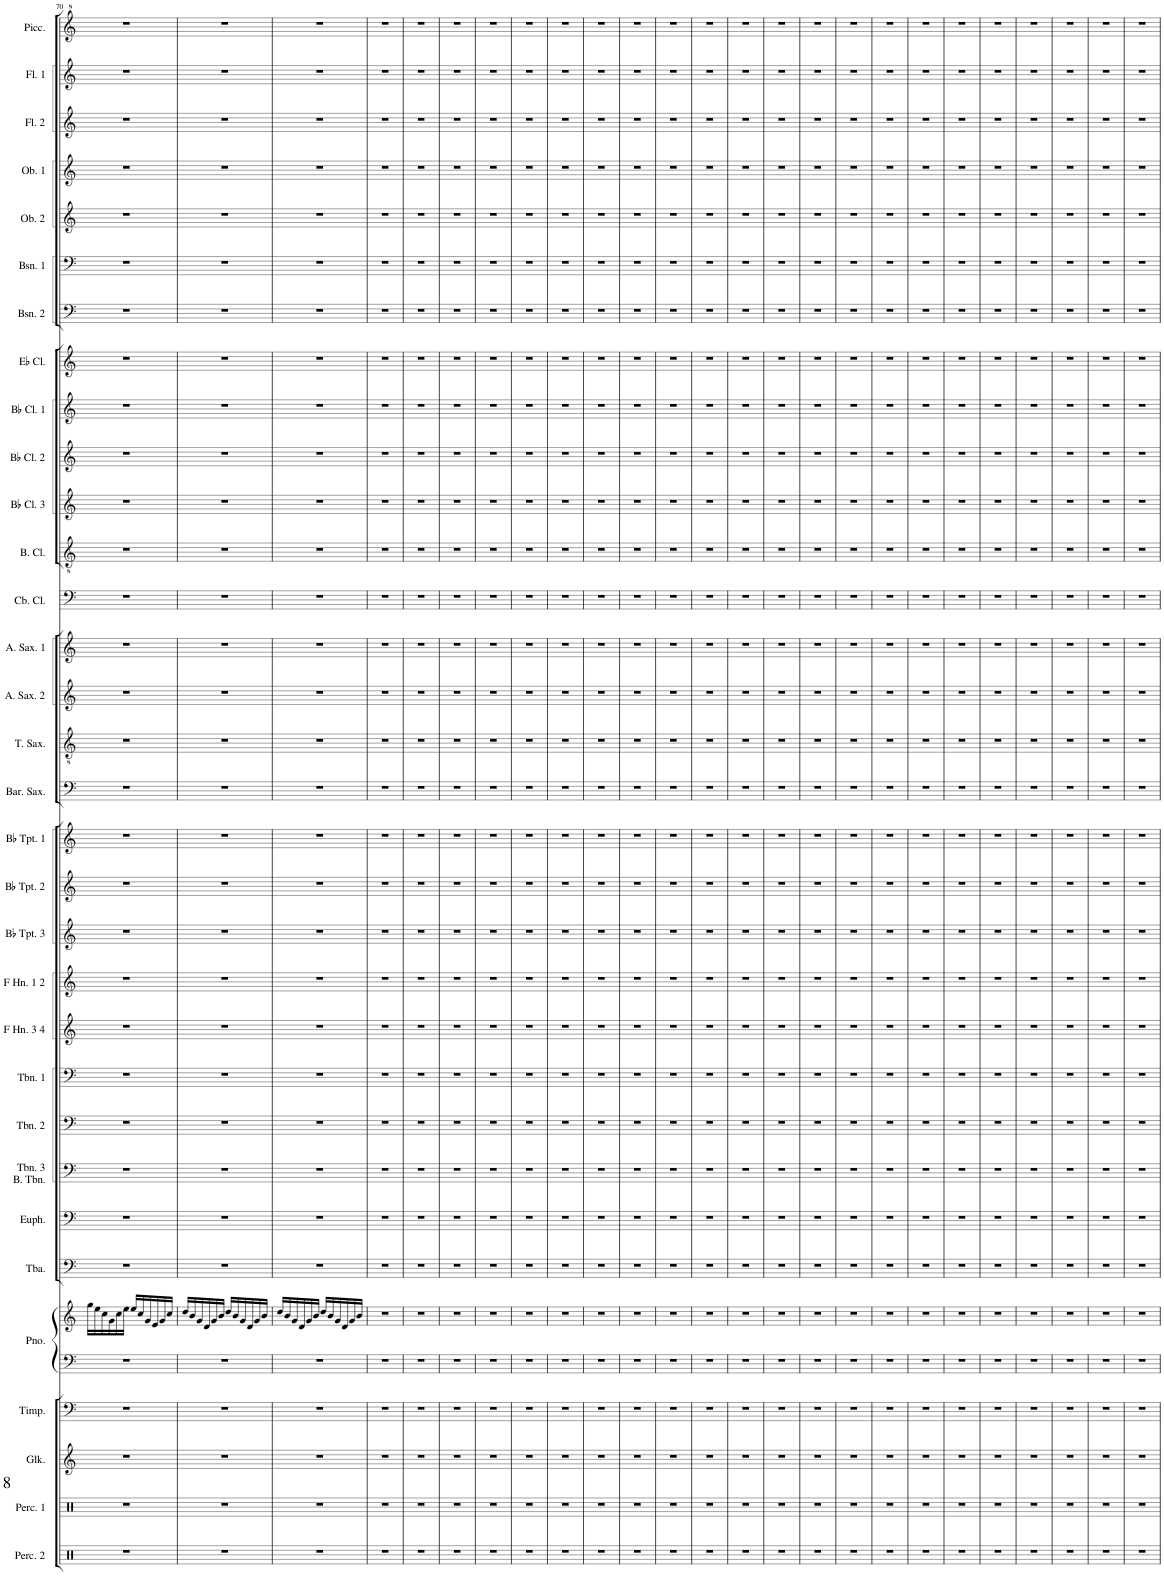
**kern	**kern	**kern	**kern	**kern	**kern	**kern	**kern	**kern	**kern	**kern	**kern	**kern	**kern	**kern	**kern	**kern	**kern	**kern	**kern	**kern	**kern	**kern	**kern	**kern	**kern	**kern	**kern	**kern	**kern	**kern	**kern	**kern
*part32	*part31	*part30	*part29	*part28	*part28	*part27	*part26	*part25	*part24	*part23	*part22	*part21	*part20	*part19	*part18	*part17	*part16	*part15	*part14	*part13	*part12	*part11	*part10	*part9	*part8	*part7	*part6	*part5	*part4	*part3	*part2	*part1
*staff33	*staff32	*staff31	*staff30	*staff29	*staff28	*staff27	*staff26	*staff25	*staff24	*staff23	*staff22	*staff21	*staff20	*staff19	*staff18	*staff17	*staff16	*staff15	*staff14	*staff13	*staff12	*staff11	*staff10	*staff9	*staff8	*staff7	*staff6	*staff5	*staff4	*staff3	*staff2	*staff1
*I"Percussion 2	*I"Percussion 1	*I"Glockenspiel	*I"Timpani	*I"Grand Piano	*	*I"Tuba	*I"Euphonium	*I"Trombone 3 &amp; Bass Trombone	*I"Trombone 2	*I"Trombone 1	*I"F Horn 3 &amp; 4	*I"F Horn 1 &amp; 2	*I"Bb Trumpet 3	*I"Bb Trumpet 2	*I"Bb Trumpet 1	*I"Baritone Saxophone	*I"Tenor Saxophone	*I"Alto Saxophone 2	*I"Alto Saxophone 1	*I"Contrabass Clarinet	*I"Bass Clarinet	*I"Bb Clarinet 3	*I"Bb Clarinet 2	*I"Bb Clarinet 1	*I"Eb Clarinet	*I"Bassoon 2	*I"Bassoon 1	*I"Oboe 2	*I"Oboe 1	*I"Flute 2	*I"Flute 1	*I"Piccolo
*I'Perc. 2	*I'Perc. 1	*I'Glk.	*I'Timp.	*I'Pno.	*	*I'Tba.	*I'Euph.	*I'Tbn. 3 B. Tbn.	*I'Tbn. 2	*I'Tbn. 1	*I'F Hn. 3 4	*I'F Hn. 1 2	*I'Bb Tpt. 3	*I'Bb Tpt. 2	*I'Bb Tpt. 1	*I'Bar. Sax.	*I'T. Sax.	*I'A. Sax. 2	*I'A. Sax. 1	*I'Cb. Cl.	*I'B. Cl.	*I'Bb Cl. 3	*I'Bb Cl. 2	*I'Bb Cl. 1	*I'Eb Cl.	*I'Bsn. 2	*I'Bsn. 1	*I'Ob. 2	*I'Ob. 1	*I'Fl. 2	*I'Fl. 1	*I'Picc.
!!LO:PB:g=z
*clefX	*clefX	*clefG2	*clefF4	*clefF4	*clefG2	*clefF4	*clefF4	*clefF4	*clefF4	*clefF4	*clefG2	*clefG2	*clefG2	*clefG2	*clefG2	*clefF4	*clefGv2	*clefG2	*clefG2	*clefF4	*clefGv2	*clefG2	*clefG2	*clefG2	*clefG2	*clefF4	*clefF4	*clefG2	*clefG2	*clefG2	*clefG2	*clefG^2
*	*	*	*	*	*	*	*	*	*	*	*ITrd4c7	*ITrd4c7	*ITrd1c2	*ITrd1c2	*ITrd1c2	*ITrd12c21	*ITrd8c14	*ITrd5c9	*ITrd5c9	*ITrd1c2	*ITrd8c14	*ITrd1c2	*ITrd1c2	*ITrd1c2	*ITrd1c2	*	*	*	*	*	*	*ITrd-7c-12
*k[]	*k[]	*k[]	*k[]	*k[]	*k[]	*k[]	*k[]	*k[]	*k[]	*k[]	*k[]	*k[]	*k[]	*k[]	*k[]	*k[]	*k[]	*k[]	*k[]	*k[]	*k[]	*k[]	*k[]	*k[]	*k[]	*k[]	*k[]	*k[]	*k[]	*k[]	*k[]	*k[]
*M6/8	*M6/8	*M6/8	*M6/8	*M6/8	*M6/8	*M6/8	*M6/8	*M6/8	*M6/8	*M6/8	*M6/8	*M6/8	*M6/8	*M6/8	*M6/8	*M6/8	*M6/8	*M6/8	*M6/8	*M6/8	*M6/8	*M6/8	*M6/8	*M6/8	*M6/8	*M6/8	*M6/8	*M6/8	*M6/8	*M6/8	*M6/8	*M6/8
=70	=70	=70	=70	=70	=70	=70	=70	=70	=70	=70	=70	=70	=70	=70	=70	=70	=70	=70	=70	=70	=70	=70	=70	=70	=70	=70	=70	=70	=70	=70	=70	=70
2.r	2.r	2.r	2.r	2.r	16gg\LL	2.r	2.r	2.r	2.r	2.r	2.r	2.r	2.r	2.r	2.r	2.r	2.r	2.r	2.r	2.r	2.r	2.r	2.r	2.r	2.r	2.r	2.r	2.r	2.r	2.r	2.r	2.r
.	.	.	.	.	16ee\	.	.	.	.	.	.	.	.	.	.	.	.	.	.	.	.	.	.	.	.	.	.	.	.	.	.	.
.	.	.	.	.	16cc\	.	.	.	.	.	.	.	.	.	.	.	.	.	.	.	.	.	.	.	.	.	.	.	.	.	.	.
.	.	.	.	.	16g\	.	.	.	.	.	.	.	.	.	.	.	.	.	.	.	.	.	.	.	.	.	.	.	.	.	.	.
.	.	.	.	.	16cc\	.	.	.	.	.	.	.	.	.	.	.	.	.	.	.	.	.	.	.	.	.	.	.	.	.	.	.
.	.	.	.	.	16ee\JJ	.	.	.	.	.	.	.	.	.	.	.	.	.	.	.	.	.	.	.	.	.	.	.	.	.	.	.
.	.	.	.	.	16ee/LL	.	.	.	.	.	.	.	.	.	.	.	.	.	.	.	.	.	.	.	.	.	.	.	.	.	.	.
.	.	.	.	.	16cc/	.	.	.	.	.	.	.	.	.	.	.	.	.	.	.	.	.	.	.	.	.	.	.	.	.	.	.
.	.	.	.	.	16g/	.	.	.	.	.	.	.	.	.	.	.	.	.	.	.	.	.	.	.	.	.	.	.	.	.	.	.
.	.	.	.	.	16e/	.	.	.	.	.	.	.	.	.	.	.	.	.	.	.	.	.	.	.	.	.	.	.	.	.	.	.
.	.	.	.	.	16g/	.	.	.	.	.	.	.	.	.	.	.	.	.	.	.	.	.	.	.	.	.	.	.	.	.	.	.
.	.	.	.	.	16cc/JJ	.	.	.	.	.	.	.	.	.	.	.	.	.	.	.	.	.	.	.	.	.	.	.	.	.	.	.
=71	=71	=71	=71	=71	=71	=71	=71	=71	=71	=71	=71	=71	=71	=71	=71	=71	=71	=71	=71	=71	=71	=71	=71	=71	=71	=71	=71	=71	=71	=71	=71	=71
2.r	2.r	2.r	2.r	2.r	16dd/LL	2.r	2.r	2.r	2.r	2.r	2.r	2.r	2.r	2.r	2.r	2.r	2.r	2.r	2.r	2.r	2.r	2.r	2.r	2.r	2.r	2.r	2.r	2.r	2.r	2.r	2.r	2.r
.	.	.	.	.	16b/	.	.	.	.	.	.	.	.	.	.	.	.	.	.	.	.	.	.	.	.	.	.	.	.	.	.	.
.	.	.	.	.	16g/	.	.	.	.	.	.	.	.	.	.	.	.	.	.	.	.	.	.	.	.	.	.	.	.	.	.	.
.	.	.	.	.	16d/	.	.	.	.	.	.	.	.	.	.	.	.	.	.	.	.	.	.	.	.	.	.	.	.	.	.	.
.	.	.	.	.	16g/	.	.	.	.	.	.	.	.	.	.	.	.	.	.	.	.	.	.	.	.	.	.	.	.	.	.	.
.	.	.	.	.	16b/JJ	.	.	.	.	.	.	.	.	.	.	.	.	.	.	.	.	.	.	.	.	.	.	.	.	.	.	.
.	.	.	.	.	16dd/LL	.	.	.	.	.	.	.	.	.	.	.	.	.	.	.	.	.	.	.	.	.	.	.	.	.	.	.
.	.	.	.	.	16b/	.	.	.	.	.	.	.	.	.	.	.	.	.	.	.	.	.	.	.	.	.	.	.	.	.	.	.
.	.	.	.	.	16g/	.	.	.	.	.	.	.	.	.	.	.	.	.	.	.	.	.	.	.	.	.	.	.	.	.	.	.
.	.	.	.	.	16d/	.	.	.	.	.	.	.	.	.	.	.	.	.	.	.	.	.	.	.	.	.	.	.	.	.	.	.
.	.	.	.	.	16g/	.	.	.	.	.	.	.	.	.	.	.	.	.	.	.	.	.	.	.	.	.	.	.	.	.	.	.
.	.	.	.	.	16b/JJ	.	.	.	.	.	.	.	.	.	.	.	.	.	.	.	.	.	.	.	.	.	.	.	.	.	.	.
=72	=72	=72	=72	=72	=72	=72	=72	=72	=72	=72	=72	=72	=72	=72	=72	=72	=72	=72	=72	=72	=72	=72	=72	=72	=72	=72	=72	=72	=72	=72	=72	=72
2.r	2.r	2.r	2.r	2.r	16dd/LL	2.r	2.r	2.r	2.r	2.r	2.r	2.r	2.r	2.r	2.r	2.r	2.r	2.r	2.r	2.r	2.r	2.r	2.r	2.r	2.r	2.r	2.r	2.r	2.r	2.r	2.r	2.r
.	.	.	.	.	16b/	.	.	.	.	.	.	.	.	.	.	.	.	.	.	.	.	.	.	.	.	.	.	.	.	.	.	.
.	.	.	.	.	16g/	.	.	.	.	.	.	.	.	.	.	.	.	.	.	.	.	.	.	.	.	.	.	.	.	.	.	.
.	.	.	.	.	16d/	.	.	.	.	.	.	.	.	.	.	.	.	.	.	.	.	.	.	.	.	.	.	.	.	.	.	.
.	.	.	.	.	16g/	.	.	.	.	.	.	.	.	.	.	.	.	.	.	.	.	.	.	.	.	.	.	.	.	.	.	.
.	.	.	.	.	16b/JJ	.	.	.	.	.	.	.	.	.	.	.	.	.	.	.	.	.	.	.	.	.	.	.	.	.	.	.
.	.	.	.	.	16dd/LL	.	.	.	.	.	.	.	.	.	.	.	.	.	.	.	.	.	.	.	.	.	.	.	.	.	.	.
.	.	.	.	.	16b/	.	.	.	.	.	.	.	.	.	.	.	.	.	.	.	.	.	.	.	.	.	.	.	.	.	.	.
.	.	.	.	.	16g/	.	.	.	.	.	.	.	.	.	.	.	.	.	.	.	.	.	.	.	.	.	.	.	.	.	.	.
.	.	.	.	.	16d/	.	.	.	.	.	.	.	.	.	.	.	.	.	.	.	.	.	.	.	.	.	.	.	.	.	.	.
.	.	.	.	.	16g/	.	.	.	.	.	.	.	.	.	.	.	.	.	.	.	.	.	.	.	.	.	.	.	.	.	.	.
.	.	.	.	.	16b/JJ	.	.	.	.	.	.	.	.	.	.	.	.	.	.	.	.	.	.	.	.	.	.	.	.	.	.	.
=73	=73	=73	=73	=73	=73	=73	=73	=73	=73	=73	=73	=73	=73	=73	=73	=73	=73	=73	=73	=73	=73	=73	=73	=73	=73	=73	=73	=73	=73	=73	=73	=73
2.r	2.r	2.r	2.r	2.r	2.r	2.r	2.r	2.r	2.r	2.r	2.r	2.r	2.r	2.r	2.r	2.r	2.r	2.r	2.r	2.r	2.r	2.r	2.r	2.r	2.r	2.r	2.r	2.r	2.r	2.r	2.r	2.r
=74	=74	=74	=74	=74	=74	=74	=74	=74	=74	=74	=74	=74	=74	=74	=74	=74	=74	=74	=74	=74	=74	=74	=74	=74	=74	=74	=74	=74	=74	=74	=74	=74
2.r	2.r	2.r	2.r	2.r	2.r	2.r	2.r	2.r	2.r	2.r	2.r	2.r	2.r	2.r	2.r	2.r	2.r	2.r	2.r	2.r	2.r	2.r	2.r	2.r	2.r	2.r	2.r	2.r	2.r	2.r	2.r	2.r
=75	=75	=75	=75	=75	=75	=75	=75	=75	=75	=75	=75	=75	=75	=75	=75	=75	=75	=75	=75	=75	=75	=75	=75	=75	=75	=75	=75	=75	=75	=75	=75	=75
2.r	2.r	2.r	2.r	2.r	2.r	2.r	2.r	2.r	2.r	2.r	2.r	2.r	2.r	2.r	2.r	2.r	2.r	2.r	2.r	2.r	2.r	2.r	2.r	2.r	2.r	2.r	2.r	2.r	2.r	2.r	2.r	2.r
=76	=76	=76	=76	=76	=76	=76	=76	=76	=76	=76	=76	=76	=76	=76	=76	=76	=76	=76	=76	=76	=76	=76	=76	=76	=76	=76	=76	=76	=76	=76	=76	=76
2.r	2.r	2.r	2.r	2.r	2.r	2.r	2.r	2.r	2.r	2.r	2.r	2.r	2.r	2.r	2.r	2.r	2.r	2.r	2.r	2.r	2.r	2.r	2.r	2.r	2.r	2.r	2.r	2.r	2.r	2.r	2.r	2.r
=77	=77	=77	=77	=77	=77	=77	=77	=77	=77	=77	=77	=77	=77	=77	=77	=77	=77	=77	=77	=77	=77	=77	=77	=77	=77	=77	=77	=77	=77	=77	=77	=77
2.r	2.r	2.r	2.r	2.r	2.r	2.r	2.r	2.r	2.r	2.r	2.r	2.r	2.r	2.r	2.r	2.r	2.r	2.r	2.r	2.r	2.r	2.r	2.r	2.r	2.r	2.r	2.r	2.r	2.r	2.r	2.r	2.r
=78	=78	=78	=78	=78	=78	=78	=78	=78	=78	=78	=78	=78	=78	=78	=78	=78	=78	=78	=78	=78	=78	=78	=78	=78	=78	=78	=78	=78	=78	=78	=78	=78
2.r	2.r	2.r	2.r	2.r	2.r	2.r	2.r	2.r	2.r	2.r	2.r	2.r	2.r	2.r	2.r	2.r	2.r	2.r	2.r	2.r	2.r	2.r	2.r	2.r	2.r	2.r	2.r	2.r	2.r	2.r	2.r	2.r
=79	=79	=79	=79	=79	=79	=79	=79	=79	=79	=79	=79	=79	=79	=79	=79	=79	=79	=79	=79	=79	=79	=79	=79	=79	=79	=79	=79	=79	=79	=79	=79	=79
2.r	2.r	2.r	2.r	2.r	2.r	2.r	2.r	2.r	2.r	2.r	2.r	2.r	2.r	2.r	2.r	2.r	2.r	2.r	2.r	2.r	2.r	2.r	2.r	2.r	2.r	2.r	2.r	2.r	2.r	2.r	2.r	2.r
=80	=80	=80	=80	=80	=80	=80	=80	=80	=80	=80	=80	=80	=80	=80	=80	=80	=80	=80	=80	=80	=80	=80	=80	=80	=80	=80	=80	=80	=80	=80	=80	=80
2.r	2.r	2.r	2.r	2.r	2.r	2.r	2.r	2.r	2.r	2.r	2.r	2.r	2.r	2.r	2.r	2.r	2.r	2.r	2.r	2.r	2.r	2.r	2.r	2.r	2.r	2.r	2.r	2.r	2.r	2.r	2.r	2.r
=81	=81	=81	=81	=81	=81	=81	=81	=81	=81	=81	=81	=81	=81	=81	=81	=81	=81	=81	=81	=81	=81	=81	=81	=81	=81	=81	=81	=81	=81	=81	=81	=81
2.r	2.r	2.r	2.r	2.r	2.r	2.r	2.r	2.r	2.r	2.r	2.r	2.r	2.r	2.r	2.r	2.r	2.r	2.r	2.r	2.r	2.r	2.r	2.r	2.r	2.r	2.r	2.r	2.r	2.r	2.r	2.r	2.r
=82	=82	=82	=82	=82	=82	=82	=82	=82	=82	=82	=82	=82	=82	=82	=82	=82	=82	=82	=82	=82	=82	=82	=82	=82	=82	=82	=82	=82	=82	=82	=82	=82
2.r	2.r	2.r	2.r	2.r	2.r	2.r	2.r	2.r	2.r	2.r	2.r	2.r	2.r	2.r	2.r	2.r	2.r	2.r	2.r	2.r	2.r	2.r	2.r	2.r	2.r	2.r	2.r	2.r	2.r	2.r	2.r	2.r
=83	=83	=83	=83	=83	=83	=83	=83	=83	=83	=83	=83	=83	=83	=83	=83	=83	=83	=83	=83	=83	=83	=83	=83	=83	=83	=83	=83	=83	=83	=83	=83	=83
2.r	2.r	2.r	2.r	2.r	2.r	2.r	2.r	2.r	2.r	2.r	2.r	2.r	2.r	2.r	2.r	2.r	2.r	2.r	2.r	2.r	2.r	2.r	2.r	2.r	2.r	2.r	2.r	2.r	2.r	2.r	2.r	2.r
=84	=84	=84	=84	=84	=84	=84	=84	=84	=84	=84	=84	=84	=84	=84	=84	=84	=84	=84	=84	=84	=84	=84	=84	=84	=84	=84	=84	=84	=84	=84	=84	=84
2.r	2.r	2.r	2.r	2.r	2.r	2.r	2.r	2.r	2.r	2.r	2.r	2.r	2.r	2.r	2.r	2.r	2.r	2.r	2.r	2.r	2.r	2.r	2.r	2.r	2.r	2.r	2.r	2.r	2.r	2.r	2.r	2.r
=85	=85	=85	=85	=85	=85	=85	=85	=85	=85	=85	=85	=85	=85	=85	=85	=85	=85	=85	=85	=85	=85	=85	=85	=85	=85	=85	=85	=85	=85	=85	=85	=85
2.r	2.r	2.r	2.r	2.r	2.r	2.r	2.r	2.r	2.r	2.r	2.r	2.r	2.r	2.r	2.r	2.r	2.r	2.r	2.r	2.r	2.r	2.r	2.r	2.r	2.r	2.r	2.r	2.r	2.r	2.r	2.r	2.r
=86	=86	=86	=86	=86	=86	=86	=86	=86	=86	=86	=86	=86	=86	=86	=86	=86	=86	=86	=86	=86	=86	=86	=86	=86	=86	=86	=86	=86	=86	=86	=86	=86
2.r	2.r	2.r	2.r	2.r	2.r	2.r	2.r	2.r	2.r	2.r	2.r	2.r	2.r	2.r	2.r	2.r	2.r	2.r	2.r	2.r	2.r	2.r	2.r	2.r	2.r	2.r	2.r	2.r	2.r	2.r	2.r	2.r
=87	=87	=87	=87	=87	=87	=87	=87	=87	=87	=87	=87	=87	=87	=87	=87	=87	=87	=87	=87	=87	=87	=87	=87	=87	=87	=87	=87	=87	=87	=87	=87	=87
2.r	2.r	2.r	2.r	2.r	2.r	2.r	2.r	2.r	2.r	2.r	2.r	2.r	2.r	2.r	2.r	2.r	2.r	2.r	2.r	2.r	2.r	2.r	2.r	2.r	2.r	2.r	2.r	2.r	2.r	2.r	2.r	2.r
=88	=88	=88	=88	=88	=88	=88	=88	=88	=88	=88	=88	=88	=88	=88	=88	=88	=88	=88	=88	=88	=88	=88	=88	=88	=88	=88	=88	=88	=88	=88	=88	=88
2.r	2.r	2.r	2.r	2.r	2.r	2.r	2.r	2.r	2.r	2.r	2.r	2.r	2.r	2.r	2.r	2.r	2.r	2.r	2.r	2.r	2.r	2.r	2.r	2.r	2.r	2.r	2.r	2.r	2.r	2.r	2.r	2.r
=89	=89	=89	=89	=89	=89	=89	=89	=89	=89	=89	=89	=89	=89	=89	=89	=89	=89	=89	=89	=89	=89	=89	=89	=89	=89	=89	=89	=89	=89	=89	=89	=89
2.r	2.r	2.r	2.r	2.r	2.r	2.r	2.r	2.r	2.r	2.r	2.r	2.r	2.r	2.r	2.r	2.r	2.r	2.r	2.r	2.r	2.r	2.r	2.r	2.r	2.r	2.r	2.r	2.r	2.r	2.r	2.r	2.r
=90	=90	=90	=90	=90	=90	=90	=90	=90	=90	=90	=90	=90	=90	=90	=90	=90	=90	=90	=90	=90	=90	=90	=90	=90	=90	=90	=90	=90	=90	=90	=90	=90
2.r	2.r	2.r	2.r	2.r	2.r	2.r	2.r	2.r	2.r	2.r	2.r	2.r	2.r	2.r	2.r	2.r	2.r	2.r	2.r	2.r	2.r	2.r	2.r	2.r	2.r	2.r	2.r	2.r	2.r	2.r	2.r	2.r
=91	=91	=91	=91	=91	=91	=91	=91	=91	=91	=91	=91	=91	=91	=91	=91	=91	=91	=91	=91	=91	=91	=91	=91	=91	=91	=91	=91	=91	=91	=91	=91	=91
2.r	2.r	2.r	2.r	2.r	2.r	2.r	2.r	2.r	2.r	2.r	2.r	2.r	2.r	2.r	2.r	2.r	2.r	2.r	2.r	2.r	2.r	2.r	2.r	2.r	2.r	2.r	2.r	2.r	2.r	2.r	2.r	2.r
=92	=92	=92	=92	=92	=92	=92	=92	=92	=92	=92	=92	=92	=92	=92	=92	=92	=92	=92	=92	=92	=92	=92	=92	=92	=92	=92	=92	=92	=92	=92	=92	=92
2.r	2.r	2.r	2.r	2.r	2.r	2.r	2.r	2.r	2.r	2.r	2.r	2.r	2.r	2.r	2.r	2.r	2.r	2.r	2.r	2.r	2.r	2.r	2.r	2.r	2.r	2.r	2.r	2.r	2.r	2.r	2.r	2.r
=93	=93	=93	=93	=93	=93	=93	=93	=93	=93	=93	=93	=93	=93	=93	=93	=93	=93	=93	=93	=93	=93	=93	=93	=93	=93	=93	=93	=93	=93	=93	=93	=93
2.r	2.r	2.r	2.r	2.r	2.r	2.r	2.r	2.r	2.r	2.r	2.r	2.r	2.r	2.r	2.r	2.r	2.r	2.r	2.r	2.r	2.r	2.r	2.r	2.r	2.r	2.r	2.r	2.r	2.r	2.r	2.r	2.r
=94	=94	=94	=94	=94	=94	=94	=94	=94	=94	=94	=94	=94	=94	=94	=94	=94	=94	=94	=94	=94	=94	=94	=94	=94	=94	=94	=94	=94	=94	=94	=94	=94
2.r	2.r	2.r	2.r	2.r	2.r	2.r	2.r	2.r	2.r	2.r	2.r	2.r	2.r	2.r	2.r	2.r	2.r	2.r	2.r	2.r	2.r	2.r	2.r	2.r	2.r	2.r	2.r	2.r	2.r	2.r	2.r	2.r
=	=	=	=	=	=	=	=	=	=	=	=	=	=	=	=	=	=	=	=	=	=	=	=	=	=	=	=	=	=	=	=	=
*-	*-	*-	*-	*-	*-	*-	*-	*-	*-	*-	*-	*-	*-	*-	*-	*-	*-	*-	*-	*-	*-	*-	*-	*-	*-	*-	*-	*-	*-	*-	*-	*-
